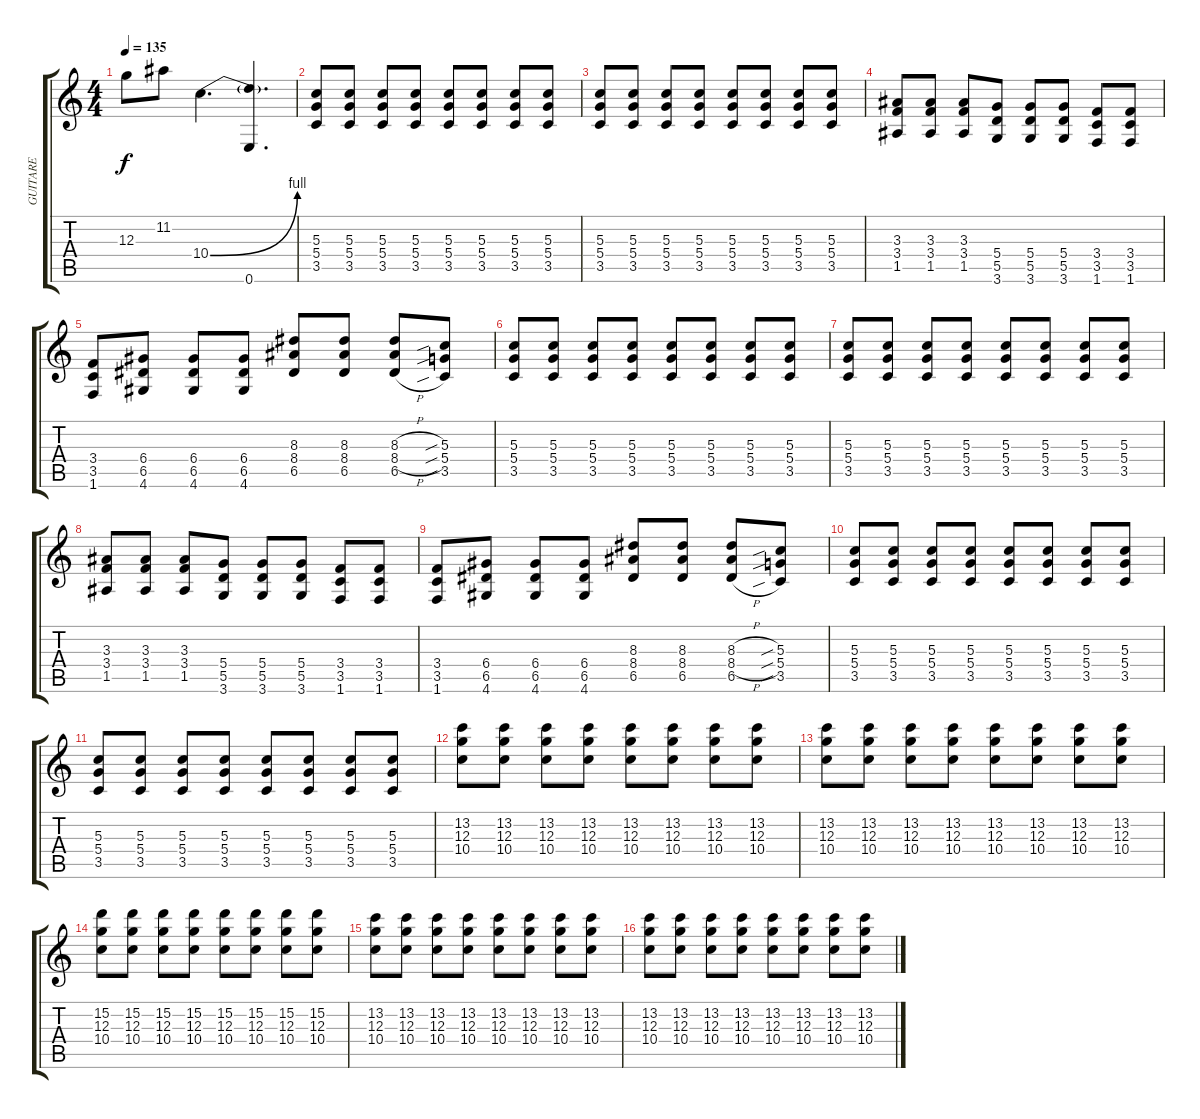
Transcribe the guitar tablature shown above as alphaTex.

\track ("GUITARE" "GUITARE") {instrument distortionguitar}
\staff {score tabs}
\tuning (E4 B3 G3 D3 A2 E2) {hide}
\ts (4 4)
\tempo 135
\clef g2
\ks c
12.3.8{dy f} 11.2.8 10.4{be (bend 0 0 60 4)}.4{d} (10.4{t} 0.6).4{d} |
(5.3 5.4 3.5).8 (5.3 5.4 3.5).8 (5.3 5.4 3.5).8 (5.3 5.4 3.5).8 (5.3 5.4 3.5).8 (5.3 5.4 3.5).8 (5.3 5.4 3.5).8 (5.3 5.4 3.5).8 |
(5.3 5.4 3.5).8 (5.3 5.4 3.5).8 (5.3 5.4 3.5).8 (5.3 5.4 3.5).8 (5.3 5.4 3.5).8 (5.3 5.4 3.5).8 (5.3 5.4 3.5).8 (5.3 5.4 3.5).8 |
(3.3 3.4 1.5).8 (3.3 3.4 1.5).8 (3.3 3.4 1.5).8 (5.4 5.5 3.6).8 (5.4 5.5 3.6).8 (5.4 5.5 3.6).8 (3.4 3.5 1.6).8 (3.4 3.5 1.6).8 |
(3.4 3.5 1.6).8 (6.4 6.5 4.6).8 (6.4 6.5 4.6).8 (6.4 6.5 4.6).8 (8.3 8.4 6.5).8 (8.3 8.4 6.5).8 (8.3{h} 8.4{h} 6.5{h}).8 (5.3{sib} 5.4{sib} 3.5{sib}).8 |
(5.3 5.4 3.5).8 (5.3 5.4 3.5).8 (5.3 5.4 3.5).8 (5.3 5.4 3.5).8 (5.3 5.4 3.5).8 (5.3 5.4 3.5).8 (5.3 5.4 3.5).8 (5.3 5.4 3.5).8 |
(5.3 5.4 3.5).8 (5.3 5.4 3.5).8 (5.3 5.4 3.5).8 (5.3 5.4 3.5).8 (5.3 5.4 3.5).8 (5.3 5.4 3.5).8 (5.3 5.4 3.5).8 (5.3 5.4 3.5).8 |
(3.3 3.4 1.5).8 (3.3 3.4 1.5).8 (3.3 3.4 1.5).8 (5.4 5.5 3.6).8 (5.4 5.5 3.6).8 (5.4 5.5 3.6).8 (3.4 3.5 1.6).8 (3.4 3.5 1.6).8 |
(3.4 3.5 1.6).8 (6.4 6.5 4.6).8 (6.4 6.5 4.6).8 (6.4 6.5 4.6).8 (8.3 8.4 6.5).8 (8.3 8.4 6.5).8 (8.3{h} 8.4{h} 6.5{h}).8 (5.3{sib} 5.4{sib} 3.5{sib}).8 |
(5.3 5.4 3.5).8 (5.3 5.4 3.5).8 (5.3 5.4 3.5).8 (5.3 5.4 3.5).8 (5.3 5.4 3.5).8 (5.3 5.4 3.5).8 (5.3 5.4 3.5).8 (5.3 5.4 3.5).8 |
(5.3 5.4 3.5).8 (5.3 5.4 3.5).8 (5.3 5.4 3.5).8 (5.3 5.4 3.5).8 (5.3 5.4 3.5).8 (5.3 5.4 3.5).8 (5.3 5.4 3.5).8 (5.3 5.4 3.5).8 |
(13.2 12.3 10.4).8 (13.2 12.3 10.4).8 (13.2 12.3 10.4).8 (13.2 12.3 10.4).8 (13.2 12.3 10.4).8 (13.2 12.3 10.4).8 (13.2 12.3 10.4).8 (13.2 12.3 10.4).8 |
(13.2 12.3 10.4).8 (13.2 12.3 10.4).8 (13.2 12.3 10.4).8 (13.2 12.3 10.4).8 (13.2 12.3 10.4).8 (13.2 12.3 10.4).8 (13.2 12.3 10.4).8 (13.2 12.3 10.4).8 |
(15.2 12.3 10.4).8 (15.2 12.3 10.4).8 (15.2 12.3 10.4).8 (15.2 12.3 10.4).8 (15.2 12.3 10.4).8 (15.2 12.3 10.4).8 (15.2 12.3 10.4).8 (15.2 12.3 10.4).8 |
(13.2 12.3 10.4).8 (13.2 12.3 10.4).8 (13.2 12.3 10.4).8 (13.2 12.3 10.4).8 (13.2 12.3 10.4).8 (13.2 12.3 10.4).8 (13.2 12.3 10.4).8 (13.2 12.3 10.4).8 |
(13.2 12.3 10.4).8 (13.2 12.3 10.4).8 (13.2 12.3 10.4).8 (13.2 12.3 10.4).8 (13.2 12.3 10.4).8 (13.2 12.3 10.4).8 (13.2 12.3 10.4).8 (13.2 12.3 10.4).8
